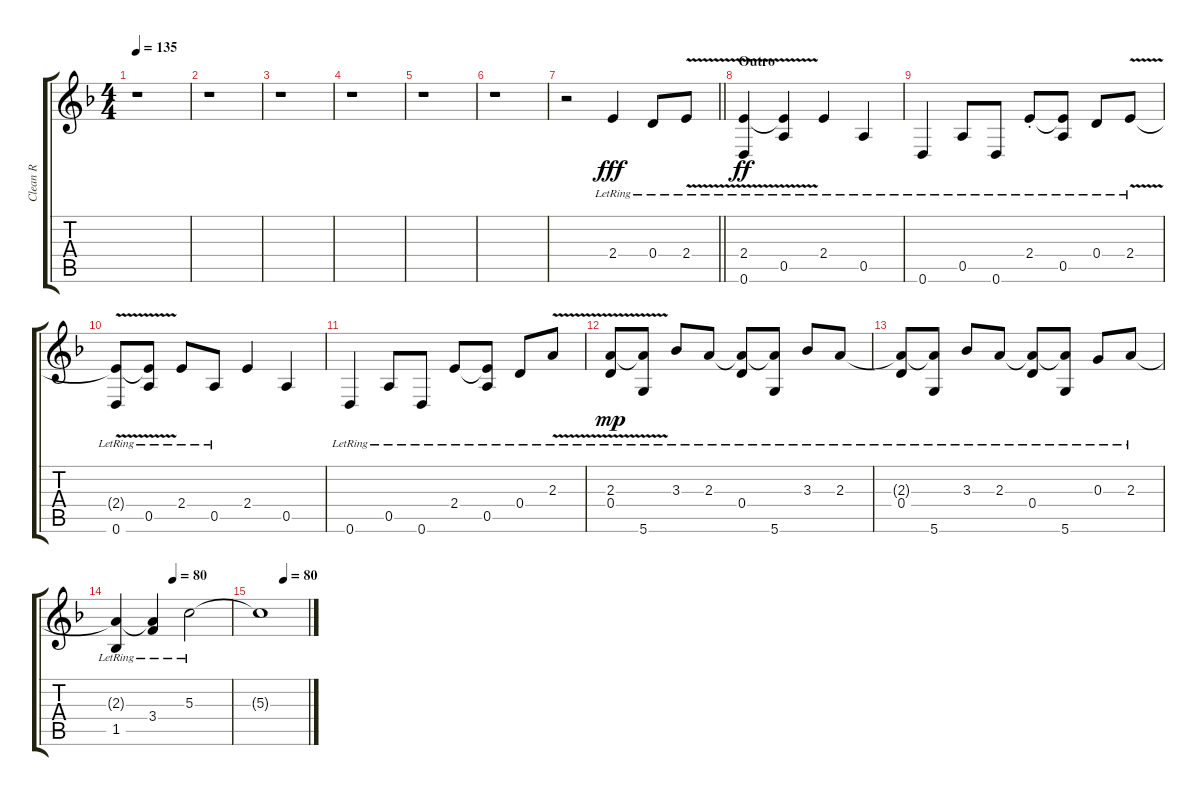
\track ("Clean R" "Clean R") {instrument electricguitarjazz}
\staff {score tabs}
\tuning (E4 B3 G3 D3 A2 D2) {hide}
\ts (4 4)
\tempo 135
\clef g2
\ks f
r.1{dy f} |
r.1 |
r.1 |
r.1 |
r.1 |
r.1 |
\barLineRight lightlight
r.2 2.4{lr}.4{dy fff} 0.4{lr}.8 2.4{v lr}.8 |
\section ("" "Outro")
(2.4{v lr} 0.6{v lr}).4{dy ff} (2.4{v t} 0.5{v lr}).4 2.4{lr}.4 0.5{lr}.4 |
0.6{lr}.4 0.5{lr}.8 0.6{lr}.8 2.4{st lr}.8 (2.4{t} 0.5{lr}).8 0.4{lr}.8 2.4{v lr}.8 |
(2.4{v t} 0.6{v lr}).8 (2.4{v t} 0.5{v lr}).8 2.4{lr}.8 0.5{lr}.8 2.4.4 0.5.4 |
0.6{lr}.4 0.5{lr}.8 0.6{lr}.8 2.4{lr}.8 (2.4{t} 0.5{lr}).8 0.4{lr}.8 2.3{v lr}.8 |
(2.3{v lr} 0.4{v lr}).8{dy mp} (2.3{v t} 5.6{v lr}).8 3.3{lr}.8 2.3{lr}.8 (2.3{t} 0.4{lr}).8 (2.3{t} 5.6{lr}).8 3.3{lr}.8 2.3{lr}.8 |
(2.3{t} 0.4{lr}).8 (2.3{t} 5.6{lr}).8 3.3{lr}.8 2.3{lr}.8 (2.3{t} 0.4{lr}).8 (2.3{t} 5.6{lr}).8 0.3{lr}.8 2.3{lr}.8 |
\tempo (80 0.5)
(2.3{t} 1.5{lr}).4 (2.3{t} 3.4{lr}).4 5.3{lr}.2 |
\tempo (80 0.5)
5.3{t}.1
